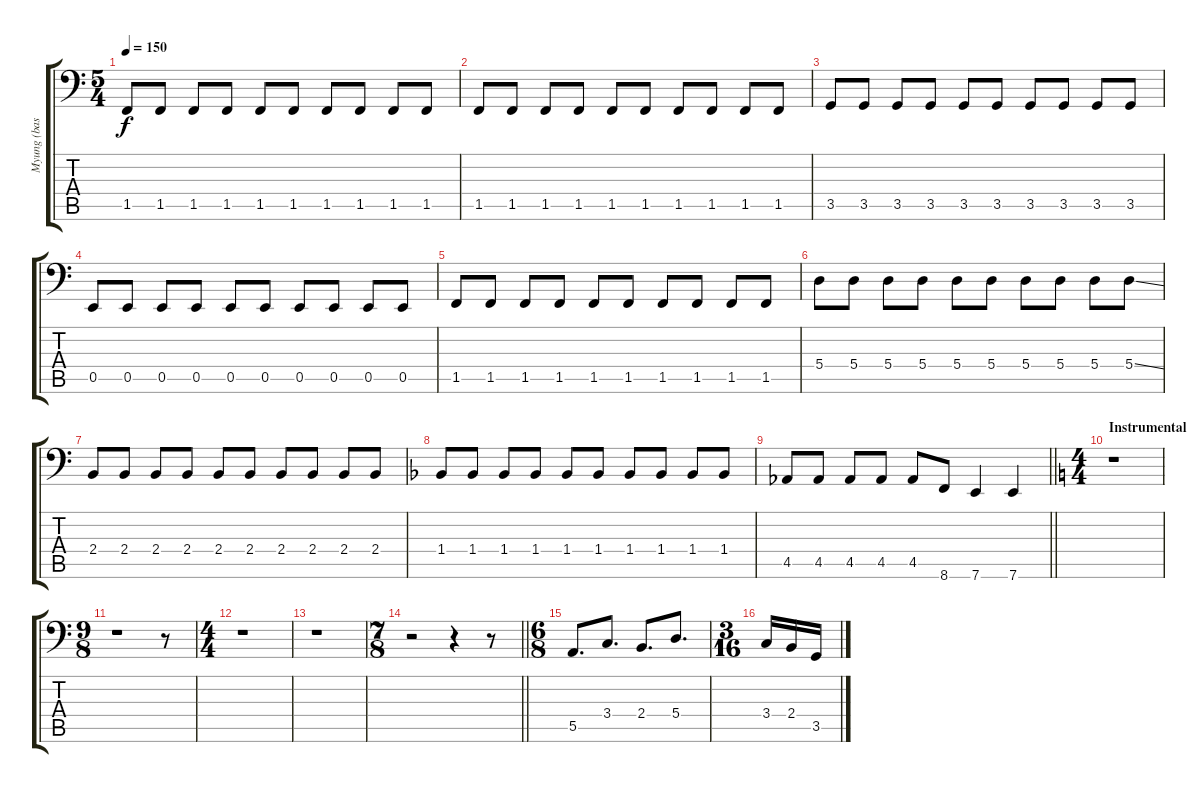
\track ("Myung (bass)" "Myung (bas") {instrument electricbassfinger}
\staff {score tabs}
\tuning (C3 G2 D2 A1 E1 A0) {hide}
\ts (5 4)
\tempo 150
\clef f4
\ks aminor
1.5.8{dy f} 1.5.8 1.5.8 1.5.8 1.5.8 1.5.8 1.5.8 1.5.8 1.5.8 1.5.8 |
1.5.8 1.5.8 1.5.8 1.5.8 1.5.8 1.5.8 1.5.8 1.5.8 1.5.8 1.5.8 |
3.5.8 3.5.8 3.5.8 3.5.8 3.5.8 3.5.8 3.5.8 3.5.8 3.5.8 3.5.8 |
0.5.8 0.5.8 0.5.8 0.5.8 0.5.8 0.5.8 0.5.8 0.5.8 0.5.8 0.5.8 |
1.5.8 1.5.8 1.5.8 1.5.8 1.5.8 1.5.8 1.5.8 1.5.8 1.5.8 1.5.8 |
5.4.8 5.4.8 5.4.8 5.4.8 5.4.8 5.4.8 5.4.8 5.4.8 5.4.8 5.4{ss}.8 |
2.4.8 2.4.8 2.4.8 2.4.8 2.4.8 2.4.8 2.4.8 2.4.8 2.4.8 2.4.8 |
\ks dminor
1.4.8 1.4.8 1.4.8 1.4.8 1.4.8 1.4.8 1.4.8 1.4.8 1.4.8 1.4.8 |
\barLineRight lightlight
4.5.8 4.5.8 4.5.8 4.5.8 4.5.8 8.6.8 7.6.4 7.6.4 |
\ts (4 4)
\section ("" "Instrumental")
\ks aminor
r.1 |
\ts (9 8)
r.1 r.8 |
\ts (4 4)
r.1 |
r.1 |
\ts (7 8)
\barLineRight lightlight
r.2 r.4 r.8 |
\ts (6 8)
5.5.8{d} 3.4.8{d} 2.4.8{d} 5.4.8{d} |
\ts (3 16)
3.4.16{beam merge} 2.4.16{beam merge} 3.5.16
